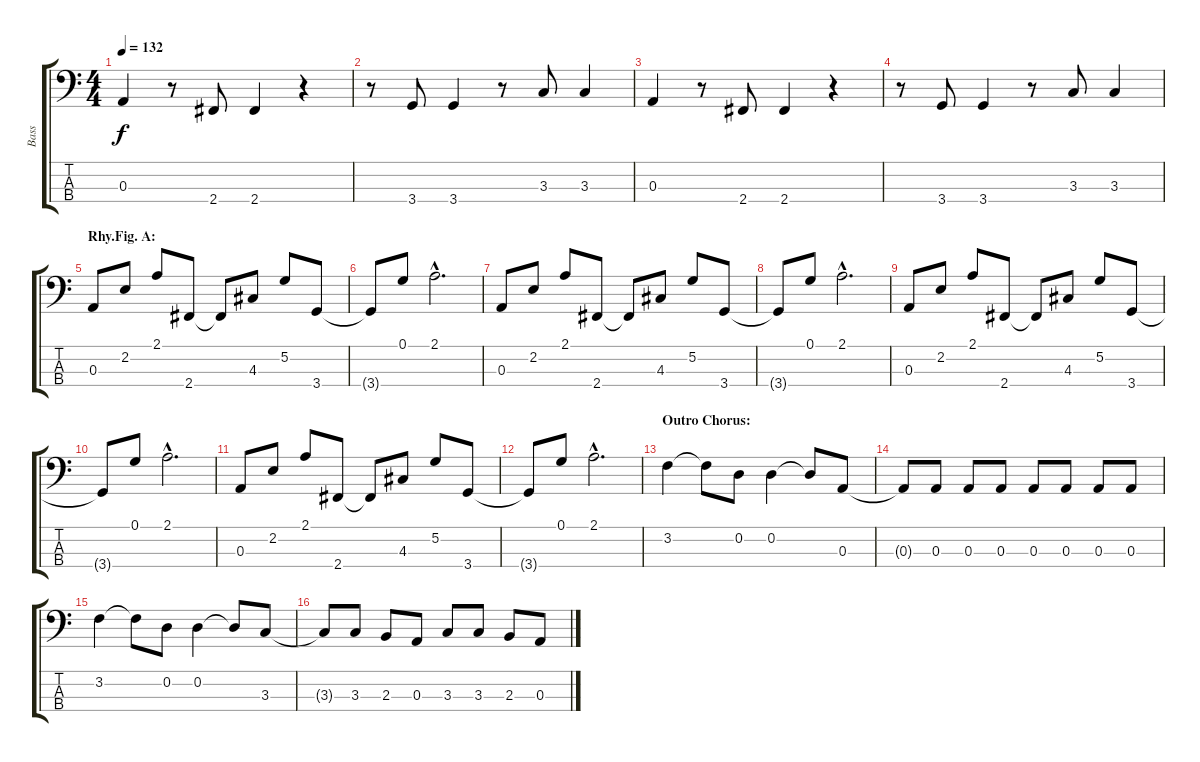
\track ("Bass" "Bass") {instrument electricbassfinger}
\staff {score tabs}
\tuning (G2 D2 A1 E1) {hide}
\ts (4 4)
\tempo 132
\clef f4
\ks c
0.3.4{dy f} r.8 2.4.8 2.4.4 r.4 |
r.8 3.4.8 3.4.4 r.8 3.3.8 3.3.4 |
0.3.4 r.8 2.4.8 2.4.4 r.4 |
r.8 3.4.8 3.4.4 r.8 3.3.8 3.3.4 |
\section ("" "Rhy.Fig. A:")
0.3.8 2.2.8 2.1.8 2.4.8 2.4{t}.8 4.3.8 5.2.8 3.4.8 |
3.4{t}.8 0.1.8 2.1{hac}.2{d} |
0.3.8 2.2.8 2.1.8 2.4.8 2.4{t}.8 4.3.8 5.2.8 3.4.8 |
3.4{t}.8 0.1.8 2.1{hac}.2{d} |
0.3.8 2.2.8 2.1.8 2.4.8 2.4{t}.8 4.3.8 5.2.8 3.4.8 |
3.4{t}.8 0.1.8 2.1{hac}.2{d} |
0.3.8 2.2.8 2.1.8 2.4.8 2.4{t}.8 4.3.8 5.2.8 3.4.8 |
3.4{t}.8 0.1.8 2.1{hac}.2{d} |
\section ("" "Outro Chorus:")
3.2.4 3.2{t}.8 0.2.8 0.2.4 0.2{t}.8 0.3.8 |
0.3{t}.8 0.3.8 0.3.8 0.3.8 0.3.8 0.3.8 0.3.8 0.3.8 |
3.2.4 3.2{t}.8 0.2.8 0.2.4 0.2{t}.8 3.3.8 |
3.3{t}.8 3.3.8 2.3.8 0.3.8 3.3.8 3.3.8 2.3.8 0.3.8
